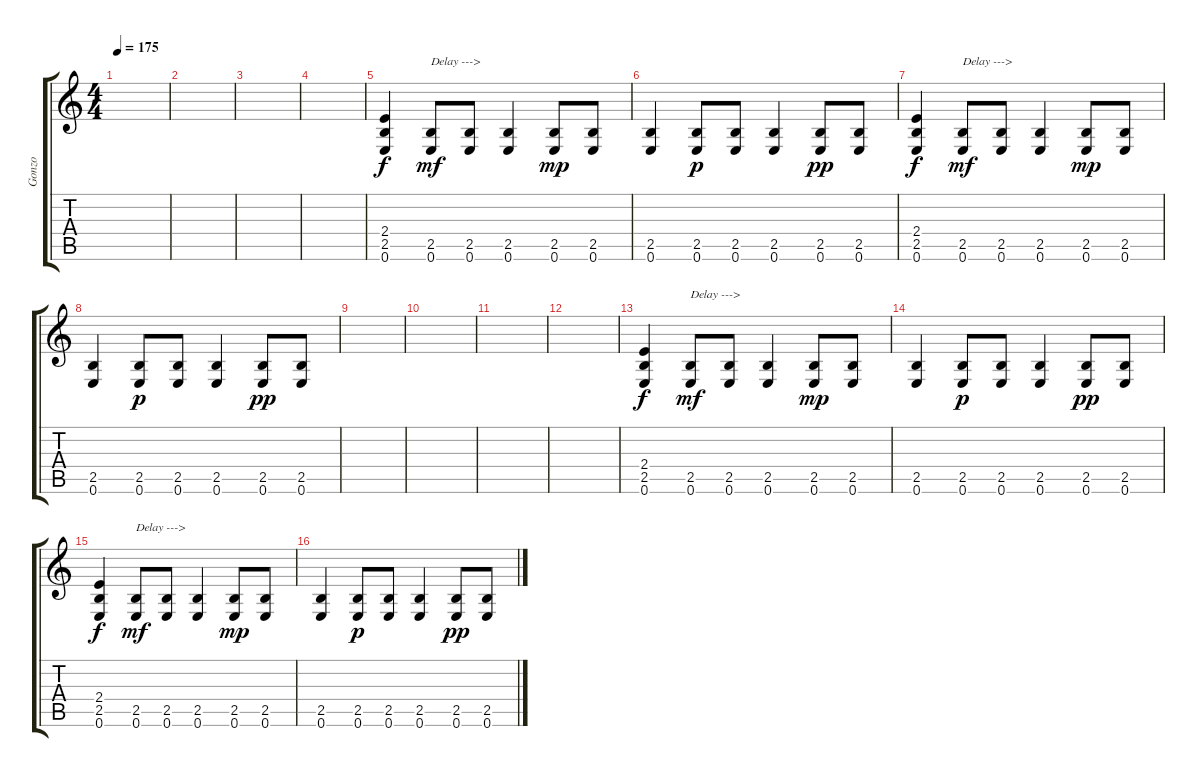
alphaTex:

\track ("Gonzo" "Gonzo") {instrument distortionguitar}
\staff {score tabs}
\tuning (E4 B3 G3 D3 A2 E2) {hide}
\ts (4 4)
\tempo 175
\clef g2
\ks c
|
|
|
|
(2.4 2.5 0.6).4{volume 12} (2.5 0.6).8{txt "Delay --->" dy mf} (2.5 0.6).8 (2.5 0.6).4 (2.5 0.6).8{dy mp} (2.5 0.6).8 |
(2.5 0.6).4 (2.5 0.6).8{dy p} (2.5 0.6).8 (2.5 0.6).4 (2.5 0.6).8{dy pp} (2.5 0.6).8 |
(2.4 2.5 0.6).4{dy f} (2.5 0.6).8{txt "Delay --->" dy mf} (2.5 0.6).8 (2.5 0.6).4 (2.5 0.6).8{dy mp} (2.5 0.6).8 |
(2.5 0.6).4 (2.5 0.6).8{dy p} (2.5 0.6).8 (2.5 0.6).4 (2.5 0.6).8{dy pp} (2.5 0.6).8 |
|
|
|
|
(2.4 2.5 0.6).4{dy f} (2.5 0.6).8{txt "Delay --->" dy mf} (2.5 0.6).8 (2.5 0.6).4 (2.5 0.6).8{dy mp} (2.5 0.6).8 |
(2.5 0.6).4 (2.5 0.6).8{dy p} (2.5 0.6).8 (2.5 0.6).4 (2.5 0.6).8{dy pp} (2.5 0.6).8 |
(2.4 2.5 0.6).4{dy f} (2.5 0.6).8{txt "Delay --->" dy mf} (2.5 0.6).8 (2.5 0.6).4 (2.5 0.6).8{dy mp} (2.5 0.6).8 |
(2.5 0.6).4 (2.5 0.6).8{dy p} (2.5 0.6).8 (2.5 0.6).4 (2.5 0.6).8{dy pp} (2.5 0.6).8
